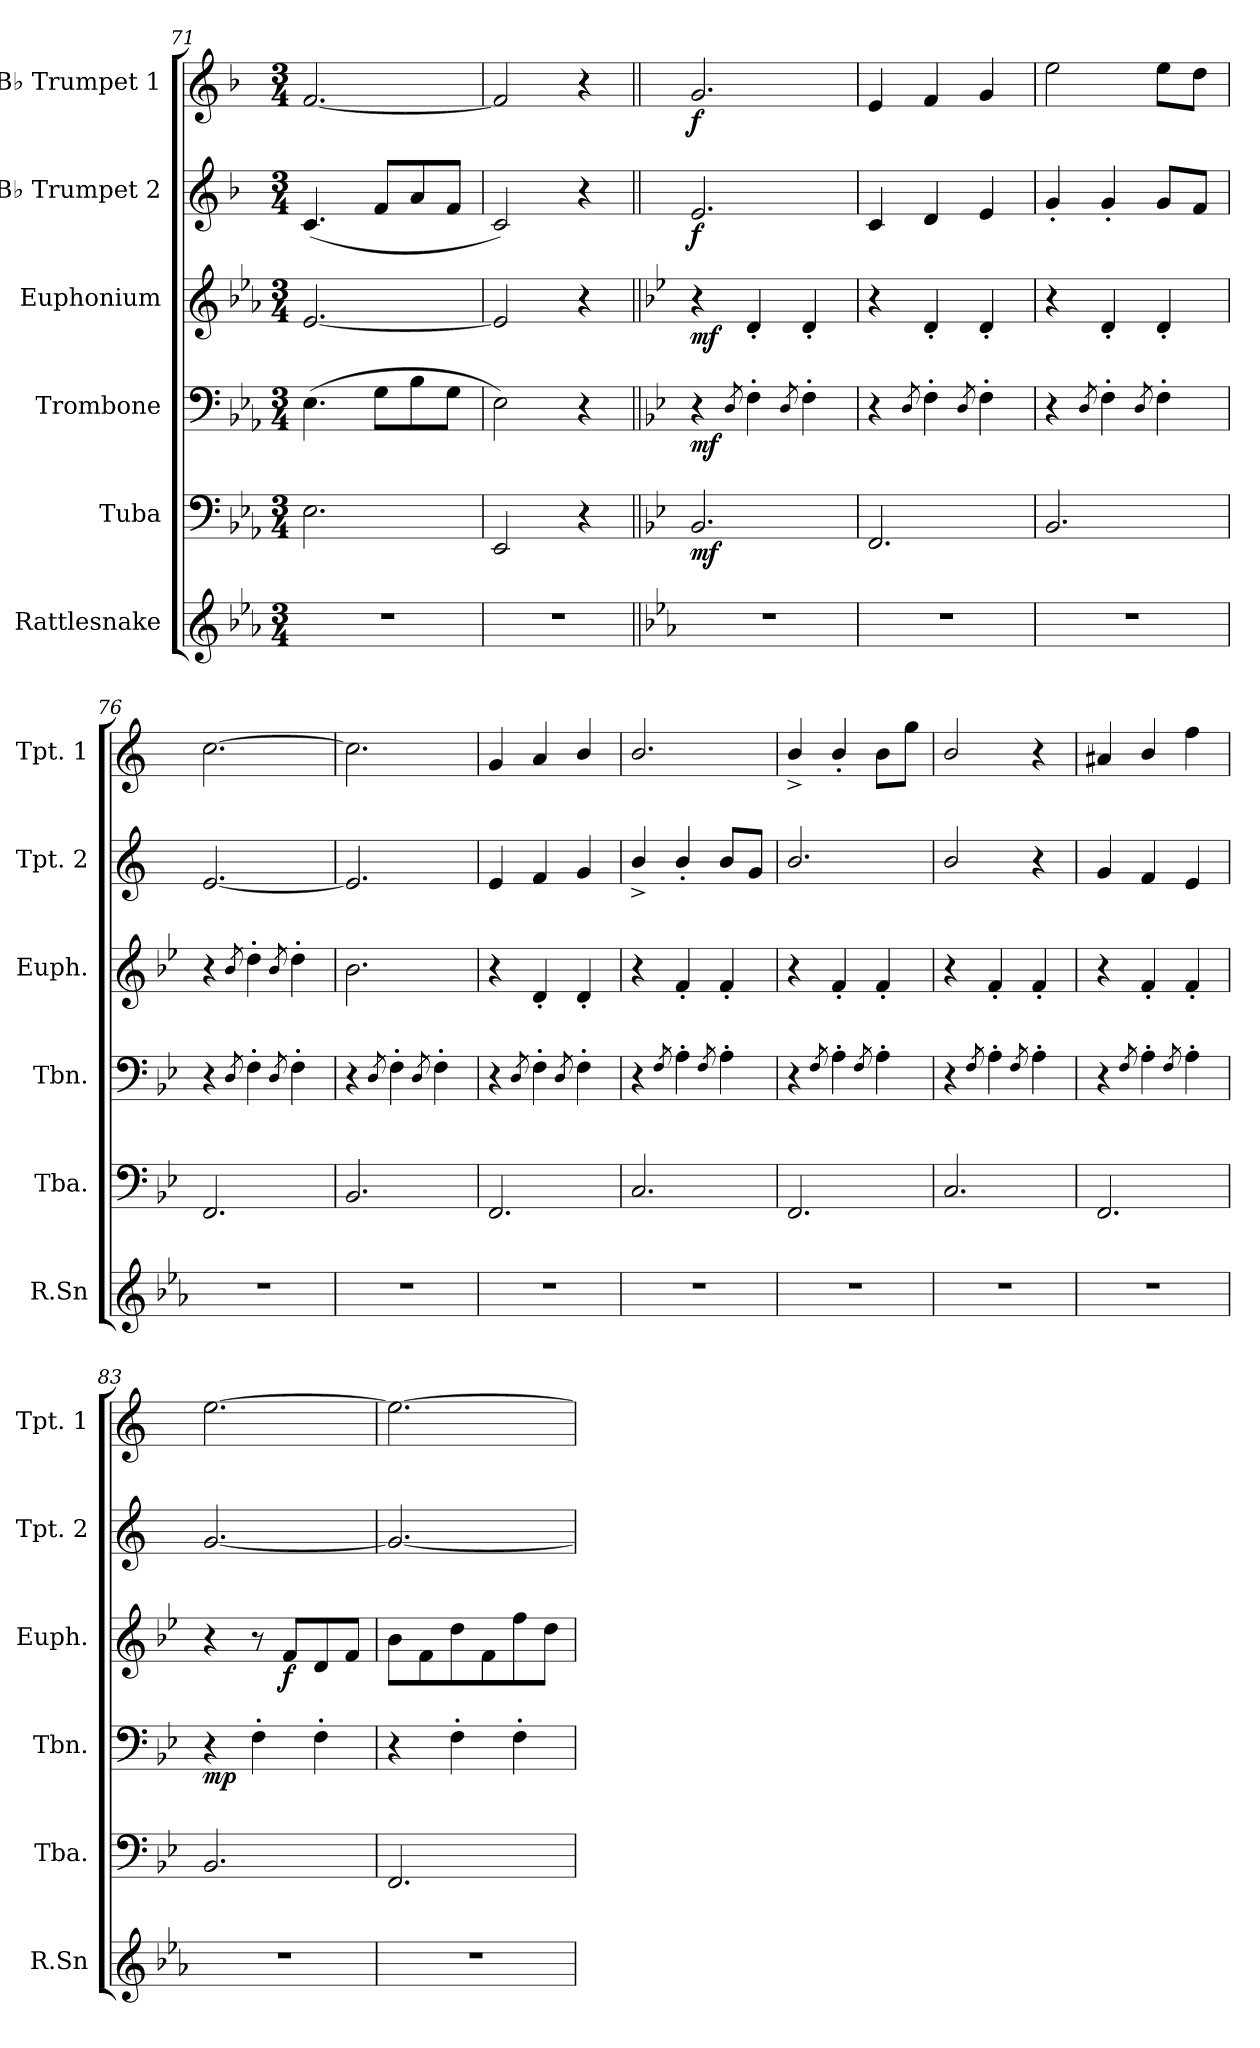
**kern	**kern	**dynam	**kern	**dynam	**kern	**dynam	**kern	**dynam	**kern	**dynam
*part6	*part5	*part5	*part4	*part4	*part3	*part3	*part2	*part2	*part1	*part1
*staff6	*staff5	*staff5	*staff4	*staff4	*staff3	*staff3	*staff2	*staff2	*staff1	*staff1
*I"Rattlesnake	*I"Tuba	*	*I"Trombone	*	*I"Euphonium	*	*I"B♭ Trumpet 2	*	*I"B♭ Trumpet 1	*
*I'R.Sn	*I'Tba.	*	*I'Tbn.	*	*I'Euph.	*	*I'Tpt. 2	*	*I'Tpt. 1	*
*clefG2	*clefF4	*	*clefF4	*	*clefG2	*	*clefG2	*	*clefG2	*
*	*	*	*	*	*ITrd7c12	*	*ITrd1c2	*	*ITrd1c2	*
*k[b-e-a-]	*k[b-e-a-]	*	*k[b-e-a-]	*	*k[b-e-a-]	*	*k[b-e-a-]	*	*k[b-e-a-]	*
*M3/4	*M3/4	*	*M3/4	*	*M3/4	*	*M3/4	*	*M3/4	*
=71	=71	=71	=71	=71	=71	=71	=71	=71	=71	=71
2.r	2.E-\	.	(4.E-\	.	[2.E-/	.	(4.B-/	.	[2.e-/	.
.	.	.	8G\L	.	.	.	8e-/L	.	.	.
.	.	.	8B-\	.	.	.	8g/	.	.	.
.	.	.	8G\J	.	.	.	8e-/J	.	.	.
=72	=72	=72	=72	=72	=72	=72	=72	=72	=72	=72
2.r	2EE-/	.	2E-\)	.	2E-/]	.	2B-/)	.	2e-/]	.
.	4r	.	4r	.	4r	.	4r	.	4r	.
=73||	=73||	=73||	=73||	=73||	=73||	=73||	=73||	=73||	=73||	=73||
*	*k[b-e-]	*	*k[b-e-]	*	*k[b-e-]	*	*k[b-e-]	*	*k[b-e-]	*
!	!	!LO:DY:b	!	!LO:DY:b	!	!LO:DY:b	!	!LO:DY:b	!	!LO:DY:b
2.r	2.BB-/	mf	4r	mf	4r	mf	2.d/	f	2.f/	f
.	.	.	8qD/	.	.	.	.	.	.	.
.	.	.	4F'\	.	4D'/	.	.	.	.	.
.	.	.	8qD/	.	.	.	.	.	.	.
.	.	.	4F'\	.	4D'/	.	.	.	.	.
=74	=74	=74	=74	=74	=74	=74	=74	=74	=74	=74
2.r	2.FF/	.	4r	.	4r	.	4B-/	.	4d/	.
.	.	.	8qD/	.	.	.	.	.	.	.
.	.	.	4F'\	.	4D'/	.	4c/	.	4e-/	.
.	.	.	8qD/	.	.	.	.	.	.	.
.	.	.	4F'\	.	4D'/	.	4d/	.	4f/	.
=75	=75	=75	=75	=75	=75	=75	=75	=75	=75	=75
2.r	2.BB-/	.	4r	.	4r	.	4f'/	.	2dd\	.
.	.	.	8qD/	.	.	.	.	.	.	.
.	.	.	4F'\	.	4D'/	.	4f'/	.	.	.
.	.	.	8qD/	.	.	.	.	.	.	.
.	.	.	4F'\	.	4D'/	.	8f/L	.	8dd\L	.
.	.	.	.	.	.	.	8e-/J	.	8cc\J	.
!!LO:LB:g=z
=76	=76	=76	=76	=76	=76	=76	=76	=76	=76	=76
2.r	2.FF/	.	4r	.	4r	.	[2.d/	.	[2.b-\	.
.	.	.	8qD/	.	8qB-/	.	.	.	.	.
.	.	.	4F'\	.	4d'\	.	.	.	.	.
.	.	.	8qD/	.	8qB-/	.	.	.	.	.
.	.	.	4F'\	.	4d'\	.	.	.	.	.
=77	=77	=77	=77	=77	=77	=77	=77	=77	=77	=77
2.r	2.BB-/	.	4r	.	2.B-\	.	2.d/]	.	2.b-\]	.
.	.	.	8qD/	.	.	.	.	.	.	.
.	.	.	4F'\	.	.	.	.	.	.	.
.	.	.	8qD/	.	.	.	.	.	.	.
.	.	.	4F'\	.	.	.	.	.	.	.
=78	=78	=78	=78	=78	=78	=78	=78	=78	=78	=78
2.r	2.FF/	.	4r	.	4r	.	4d/	.	4f/	.
.	.	.	8qD/	.	.	.	.	.	.	.
.	.	.	4F'\	.	4D'/	.	4e-/	.	4g/	.
.	.	.	8qD/	.	.	.	.	.	.	.
.	.	.	4F'\	.	4D'/	.	4f/	.	4a/	.
=79	=79	=79	=79	=79	=79	=79	=79	=79	=79	=79
2.r	2.C/	.	4r	.	4r	.	4a^/	.	2.a/	.
.	.	.	8qF/	.	.	.	.	.	.	.
.	.	.	4A'\	.	4F'/	.	4a'/	.	.	.
.	.	.	8qF/	.	.	.	.	.	.	.
.	.	.	4A'\	.	4F'/	.	8a/L	.	.	.
.	.	.	.	.	.	.	8f/J	.	.	.
=80	=80	=80	=80	=80	=80	=80	=80	=80	=80	=80
2.r	2.FF/	.	4r	.	4r	.	2.a/	.	4a^/	.
.	.	.	8qF/	.	.	.	.	.	.	.
.	.	.	4A'\	.	4F'/	.	.	.	4a'/	.
.	.	.	8qF/	.	.	.	.	.	.	.
.	.	.	4A'\	.	4F'/	.	.	.	8a\L	.
.	.	.	.	.	.	.	.	.	8ff\J	.
=81	=81	=81	=81	=81	=81	=81	=81	=81	=81	=81
2.r	2.C/	.	4r	.	4r	.	2a/	.	2a/	.
.	.	.	8qF/	.	.	.	.	.	.	.
.	.	.	4A'\	.	4F'/	.	.	.	.	.
.	.	.	8qF/	.	.	.	.	.	.	.
.	.	.	4A'\	.	4F'/	.	4r	.	4r	.
!!LO:PB:g=z
=82	=82	=82	=82	=82	=82	=82	=82	=82	=82	=82
2.r	2.FF/	.	4r	.	4r	.	4f/	.	4g#X/	.
.	.	.	8qF/	.	.	.	.	.	.	.
.	.	.	4A'\	.	4F'/	.	4e-/	.	4a/	.
.	.	.	8qF/	.	.	.	.	.	.	.
.	.	.	4A'\	.	4F'/	.	4d/	.	4ee-\	.
=83	=83	=83	=83	=83	=83	=83	=83	=83	=83	=83
!	!	!	!	!LO:DY:b	!	!	!	!	!	!
2.r	2.BB-/	.	4r	mp	4r	.	[2.f/	.	[2.dd\	.
.	.	.	4F'\	.	8r	.	.	.	.	.
!	!	!	!	!	!	!LO:DY:b	!	!	!	!
.	.	.	.	.	8F/L	f	.	.	.	.
.	.	.	4F'\	.	8D/	.	.	.	.	.
.	.	.	.	.	8F/J	.	.	.	.	.
=84	=84	=84	=84	=84	=84	=84	=84	=84	=84	=84
2.r	2.FF/	.	4r	.	8B-\L	.	2.f/_	.	2.dd\_	.
.	.	.	.	.	8F\	.	.	.	.	.
.	.	.	4F'\	.	8d\	.	.	.	.	.
.	.	.	.	.	8F\	.	.	.	.	.
.	.	.	4F'\	.	8f\	.	.	.	.	.
.	.	.	.	.	8d\J	.	.	.	.	.
=	=	=	=	=	=	=	=	=	=	=
*-	*-	*-	*-	*-	*-	*-	*-	*-	*-	*-
